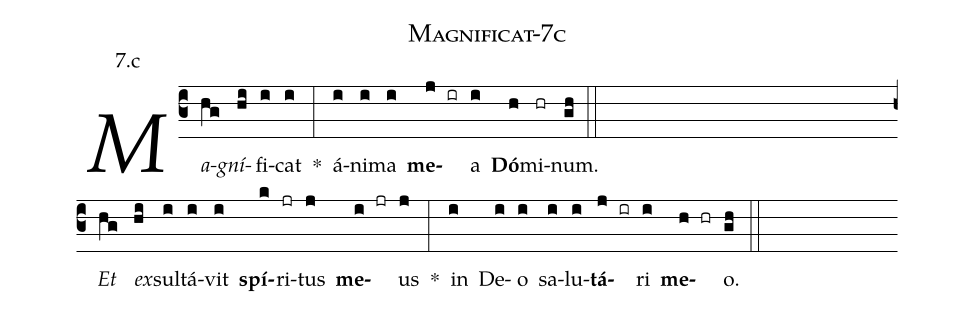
name: Magnificat-7c;
annotation: 7.c;
%%
(c3)<i>Ma</i>(hg)<i>gní</i>(hi)fi(i)cat(i) <sp>*</sp>(:) á(i)ni(i)ma(i) <b>me</b>(j ir)a(i) <b>Dó</b>(h)mi(hr)num.(gh) (::Z)
<i>Et</i>(hg) <i>ex</i>(hi)sul(i)tá(i)vit(i) <b>spí</b>(k)ri(jr)tus(j) <b>me</b>(i jr)us(j) <sp>*</sp>(:) in(i) De(i)o(i) sa(i)lu(i)<b>tá</b>(j ir)ri(i) <b>me</b>(h hr)o.(gh) (::)
